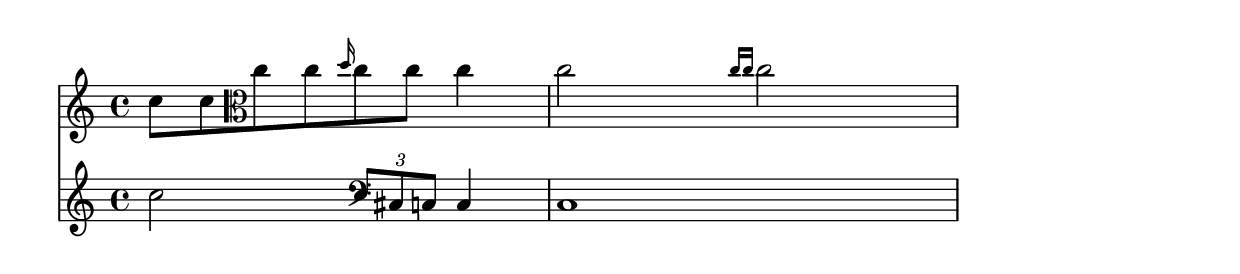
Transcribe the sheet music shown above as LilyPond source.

%%  Do not edit this file; it is auto-generated from LSR!
\version "2.10.12"

\header { texidoc = "
If @code{strict-note-spacing} is set spacing of notes is not influenced
by bars or clefs part way along the system. Rather, they are put just
before the note that occurs at the same time. This may cause
collisions. 
" }

\paper {
  ragged-right = ##t
  indent = 0
}
\layout {
  \context {
    \Score
  }
}

\relative c'' <<
  \override Score.SpacingSpanner #'strict-note-spacing = ##t 
  \set Score.proportionalNotationDuration = #(ly:make-moment 1 16)
  \new Staff {
    c8[ c \clef alto c c \grace { d16 }  c8 c]  c4 c2
    \grace { c16[ c16] }
    c2 }
  \new Staff {
    c2  \times 2/3 { c8 \clef bass cis,, c } 
    c4
    c1
  }
>>
